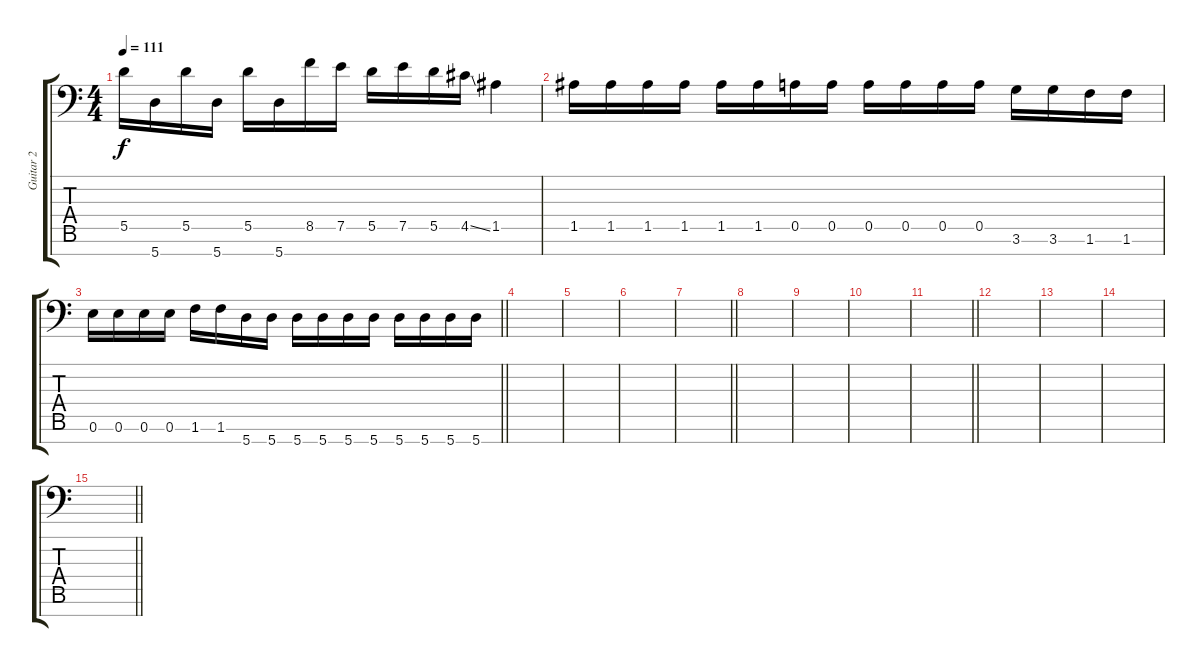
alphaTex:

\track ("Guitar 2" "Guitar 2") {mute instrument distortionguitar}
\staff {score tabs}
\tuning (E4 B3 G3 D3 A2 E2 A1) {hide}
\ts (4 4)
\tempo 111
\clef f4
\ks c
5.5.16{dy f} 5.7.16 5.5.16 5.7.16 5.5.16 5.7.16 8.5.16 7.5.16 5.5.16 7.5.16 5.5.16 4.5{ss}.16 1.5.4 |
1.5.16 1.5.16 1.5.16 1.5.16 1.5.16 1.5.16 0.5.16 0.5.16 0.5.16 0.5.16 0.5.16 0.5.16 3.6.16 3.6.16 1.6.16 1.6.16 |
\barLineRight lightlight
0.6.16 0.6.16 0.6.16 0.6.16 1.6.16 1.6.16 5.7.16 5.7.16 5.7.16 5.7.16 5.7.16 5.7.16 5.7.16 5.7.16 5.7.16 5.7.16 |
\section ("" "")
|
|
|
\barLineRight lightlight
|
|
|
|
\barLineRight lightlight
|
|
|
|
\barLineRight lightlight
